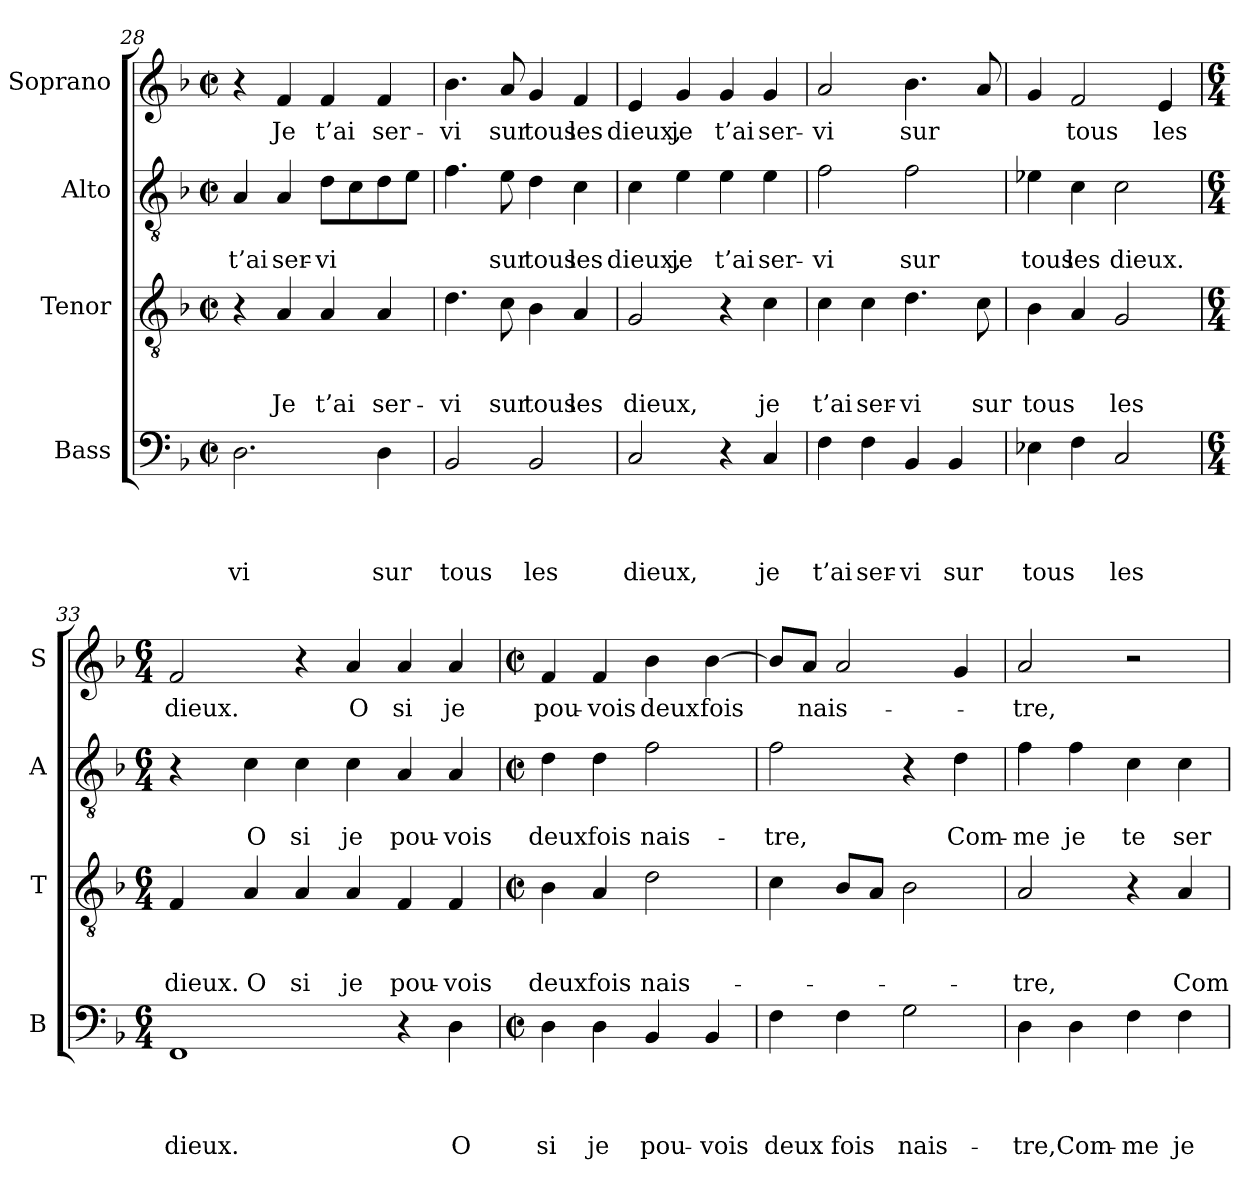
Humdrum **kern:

**kern	**text	**text	**text	**text	**kern	**text	**text	**text	**kern	**text	**text	**kern	**text
*part4	*part4	*part4	*part4	*part4	*part3	*part3	*part3	*part3	*part2	*part2	*part2	*part1	*part1
*staff4	*staff4	*staff4	*staff4	*staff4	*staff3	*staff3	*staff3	*staff3	*staff2	*staff2	*staff2	*staff1	*staff1
*I"Bass	*	*	*	*	*I"Tenor	*	*	*	*I"Alto	*	*	*I"Soprano	*
*I'B	*	*	*	*	*I'T	*	*	*	*I'A	*	*	*I'S	*
*clefF4	*	*	*	*	*clefGv2	*	*	*	*clefGv2	*	*	*clefG2	*
*k[b-]	*	*	*	*	*k[b-]	*	*	*	*k[b-]	*	*	*k[b-]	*
*F:	*	*	*	*	*F:	*	*	*	*F:	*	*	*F:	*
*M2/2	*	*	*	*	*M2/2	*	*	*	*M2/2	*	*	*M2/2	*
*met(c|)	*	*	*	*	*met(c|)	*	*	*	*met(c|)	*	*	*met(c|)	*
=28	=28	=28	=28	=28	=28	=28	=28	=28	=28	=28	=28	=28	=28
2.D\	.	.	.	-vi	4r	.	.	.	4A/	.	t’ai	4r	.
.	.	.	.	.	4A/	.	.	Je	4A/	.	ser-	4f/	Je
.	.	.	.	.	4A/	.	.	t’ai	8d\L	.	-vi	4f/	t’ai
.	.	.	.	.	.	.	.	.	8c\	.	.	.	.
4D\	.	.	.	sur	4A/	.	.	ser-	8d\	.	.	4f/	ser-
.	.	.	.	.	.	.	.	.	8e\J	.	.	.	.
=29	=29	=29	=29	=29	=29	=29	=29	=29	=29	=29	=29	=29	=29
2BB-/	.	.	.	tous	4.d\	.	.	-vi	4.f\	.	.	4.b-\	-vi
.	.	.	.	.	8c\	.	.	sur	8e\	.	sur	8a/	sur
2BB-/	.	.	.	les	4B-\	.	.	tous	4d\	.	tous	4g/	tous
.	.	.	.	.	4A/	.	.	les	4c\	.	les	4f/	les
=30	=30	=30	=30	=30	=30	=30	=30	=30	=30	=30	=30	=30	=30
2C/	.	.	.	dieux,	2G/	.	.	dieux,	4c\	.	dieux,	4e/	dieux,
.	.	.	.	.	.	.	.	.	4e\	.	je	4g/	je
4r	.	.	.	.	4r	.	.	.	4e\	.	t’ai	4g/	t’ai
4C/	.	.	.	je	4c\	.	.	je	4e\	.	ser-	4g/	ser-
!!LO:LB:g=z
=31	=31	=31	=31	=31	=31	=31	=31	=31	=31	=31	=31	=31	=31
4F\	.	.	.	t’ai	4c\	.	.	t’ai	2f\	.	-vi	2a/	-vi
4F\	.	.	.	ser-	4c\	.	.	ser-	.	.	.	.	.
4BB-/	.	.	.	-vi	4.d\	.	.	-vi	2f\	.	sur	4.b-\	sur
4BB-/	.	.	.	sur	.	.	.	.	.	.	.	.	.
.	.	.	.	.	8c\	.	.	sur	.	.	.	8a/	.
=32	=32	=32	=32	=32	=32	=32	=32	=32	=32	=32	=32	=32	=32
4E-X\	.	.	.	tous	4B-\	.	.	tous	4e-X\	.	tous	4g/	.
4F\	.	.	.	.	4A/	.	.	.	4c\	.	les	2f/	tous
2C/	.	.	.	les	2G/	.	.	les	2c\	.	dieux.	.	.
.	.	.	.	.	.	.	.	.	.	.	.	4e/	les
=33	=33	=33	=33	=33	=33	=33	=33	=33	=33	=33	=33	=33	=33
*M6/4	*	*	*	*	*M6/4	*	*	*	*M6/4	*	*	*M6/4	*
1FF	.	.	.	dieux.	4F/	.	.	dieux.	4r	.	.	2f/	dieux.
.	.	.	.	.	4A/	.	.	O	4c\	.	O	.	.
.	.	.	.	.	4A/	.	.	si	4c\	.	si	4r	.
.	.	.	.	.	4A/	.	.	je	4c\	.	je	4a/	O
4r	.	.	.	.	4F/	.	.	pou-	4A/	.	pou-	4a/	si
4D\	.	.	.	O	4F/	.	.	-vois	4A/	.	-vois	4a/	je
=34	=34	=34	=34	=34	=34	=34	=34	=34	=34	=34	=34	=34	=34
*M2/2	*	*	*	*	*M2/2	*	*	*	*M2/2	*	*	*M2/2	*
*met(c|)	*	*	*	*	*met(c|)	*	*	*	*met(c|)	*	*	*met(c|)	*
4D\	.	.	.	si	4B-\	.	.	deux	4d\	.	deux	4f/	pou-
4D\	.	.	.	je	4A/	.	.	fois	4d\	.	fois	4f/	-vois
4BB-/	.	.	.	pou-	2d\	.	.	nais-	2f\	.	nais-	4b-\	deux
4BB-/	.	.	.	-vois	.	.	.	.	.	.	.	[4b-\	fois
=35	=35	=35	=35	=35	=35	=35	=35	=35	=35	=35	=35	=35	=35
4F\	.	.	.	deux	4c\	.	.	.	2f\	.	-tre,	8b-/L]	.
.	.	.	.	.	.	.	.	.	.	.	.	8a/J	nais-
4F\	.	.	.	fois	8B-/L	.	.	.	.	.	.	2a/	.
.	.	.	.	.	8A/J	.	.	.	.	.	.	.	.
2G\	.	.	.	nais-	2B-\	.	.	.	4r	.	.	.	.
.	.	.	.	.	.	.	.	.	4d\	.	Com-	4g/	.
!!LO:PB:g=z
=36	=36	=36	=36	=36	=36	=36	=36	=36	=36	=36	=36	=36	=36
4D\	.	.	.	-tre,	2A/	.	.	-tre,	4f\	.	-me	2a/	-tre,
4D\	.	.	.	Com-	.	.	.	.	4f\	.	je	.	.
4F\	.	.	.	-me	4r	.	.	.	4c\	.	te	2r	.
4F\	.	.	.	je	4A/	.	.	Com-	4c\	.	ser-	.	.
=	=	=	=	=	=	=	=	=	=	=	=	=	=
*-	*-	*-	*-	*-	*-	*-	*-	*-	*-	*-	*-	*-	*-
